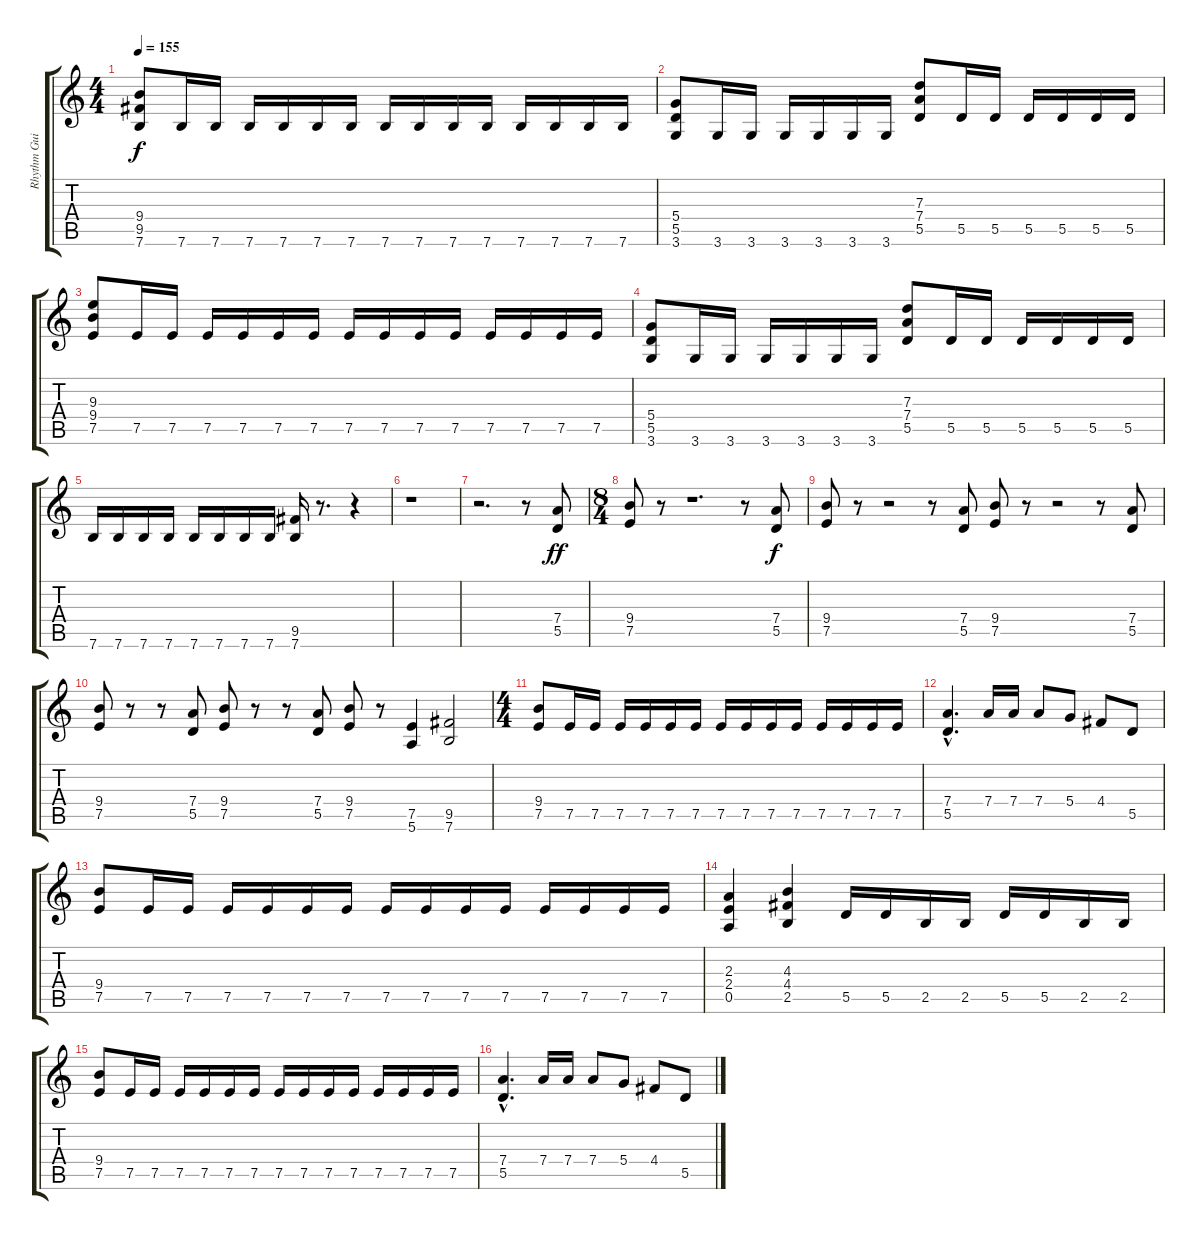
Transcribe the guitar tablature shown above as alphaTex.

\track ("Rhythm Guitar" "Rhythm Gui") {instrument distortionguitar}
\staff {score tabs}
\tuning (E4 B3 G3 D3 A2 E2) {hide}
\ts (4 4)
\tempo 155
\clef g2
\ks c
(9.4 9.5 7.6).8{dy f} 7.6.16 7.6.16 7.6.16 7.6.16 7.6.16 7.6.16 7.6.16 7.6.16 7.6.16 7.6.16 7.6.16 7.6.16 7.6.16 7.6.16 |
(5.4 5.5 3.6).8 3.6.16 3.6.16 3.6.16 3.6.16 3.6.16 3.6.16 (7.3 7.4 5.5).8 5.5.16 5.5.16 5.5.16 5.5.16 5.5.16 5.5.16 |
(9.3 9.4 7.5).8 7.5.16 7.5.16 7.5.16 7.5.16 7.5.16 7.5.16 7.5.16 7.5.16 7.5.16 7.5.16 7.5.16 7.5.16 7.5.16 7.5.16 |
(5.4 5.5 3.6).8 3.6.16 3.6.16 3.6.16 3.6.16 3.6.16 3.6.16 (7.3 7.4 5.5).8 5.5.16 5.5.16 5.5.16 5.5.16 5.5.16 5.5.16 |
7.6.16 7.6.16 7.6.16 7.6.16 7.6.16 7.6.16 7.6.16 7.6.16 (9.5 7.6).16 r.8{d} r.4 |
r.1 |
r.2{d} r.8 (7.4 5.5).8{dy ff} |
\ts (8 4)
(9.4 7.5).8 r.8 r.1{d} r.8 (7.4 5.5).8{dy f} |
(9.4 7.5).8 r.8 r.2 r.8 (7.4 5.5).8 (9.4 7.5).8 r.8 r.2 r.8 (7.4 5.5).8 |
(9.4 7.5).8 r.8 r.8 (7.4 5.5).8 (9.4 7.5).8 r.8 r.8 (7.4 5.5).8 (9.4 7.5).8 r.8 (7.5 5.6).4 (9.5 7.6).2 |
\ts (4 4)
(9.4 7.5).8 7.5.16 7.5.16 7.5.16 7.5.16 7.5.16 7.5.16 7.5.16 7.5.16 7.5.16 7.5.16 7.5.16 7.5.16 7.5.16 7.5.16 |
(7.4{hac} 5.5{hac}).4{d} 7.4.16 7.4.16 7.4.8 5.4.8 4.4.8 5.5.8 |
(9.4 7.5).8 7.5.16 7.5.16 7.5.16 7.5.16 7.5.16 7.5.16 7.5.16 7.5.16 7.5.16 7.5.16 7.5.16 7.5.16 7.5.16 7.5.16 |
(2.3 2.4 0.5).4 (4.3 4.4 2.5).4 5.5.16 5.5.16 2.5.16 2.5.16 5.5.16 5.5.16 2.5.16 2.5.16 |
(9.4 7.5).8 7.5.16 7.5.16 7.5.16 7.5.16 7.5.16 7.5.16 7.5.16 7.5.16 7.5.16 7.5.16 7.5.16 7.5.16 7.5.16 7.5.16 |
(7.4{hac} 5.5{hac}).4{d} 7.4.16 7.4.16 7.4.8 5.4.8 4.4.8 5.5.8
